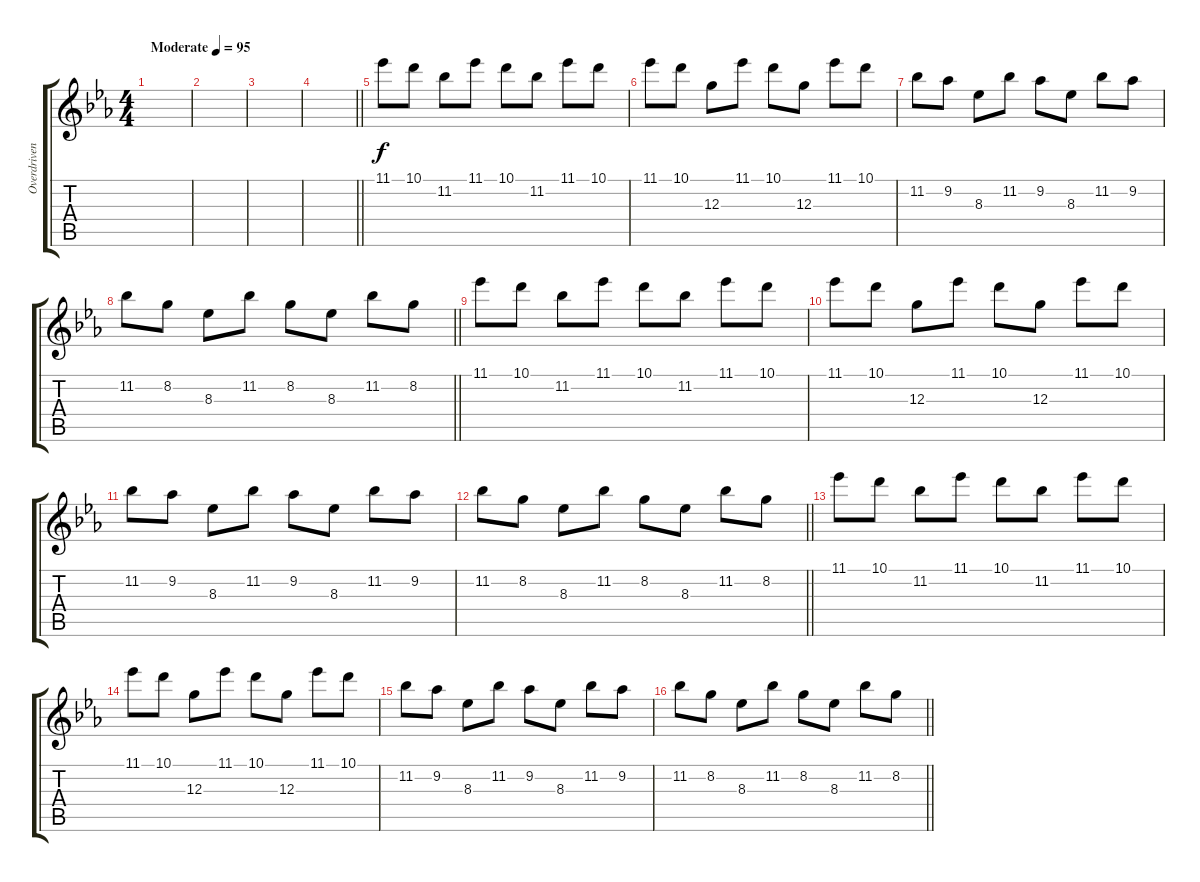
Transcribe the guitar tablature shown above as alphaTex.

\track ("Overdriven Guitar" "Overdriven") {instrument overdrivenguitar}
\staff {score tabs}
\tuning (E4 B3 G3 D3 A2 E2) {hide}
\ts (4 4)
\tempo (95 "Moderate")
\clef g2
\ks eb
|
|
|
\barLineRight lightlight
|
11.1.8 10.1.8 11.2.8 11.1.8 10.1.8 11.2.8 11.1.8 10.1.8 |
11.1.8 10.1.8 12.3.8 11.1.8 10.1.8 12.3.8 11.1.8 10.1.8 |
11.2.8 9.2.8 8.3.8 11.2.8 9.2.8 8.3.8 11.2.8 9.2.8 |
\barLineRight lightlight
11.2.8 8.2.8 8.3.8 11.2.8 8.2.8 8.3.8 11.2.8 8.2.8 |
11.1.8 10.1.8 11.2.8 11.1.8 10.1.8 11.2.8 11.1.8 10.1.8 |
11.1.8 10.1.8 12.3.8 11.1.8 10.1.8 12.3.8 11.1.8 10.1.8 |
11.2.8 9.2.8 8.3.8 11.2.8 9.2.8 8.3.8 11.2.8 9.2.8 |
\barLineRight lightlight
11.2.8 8.2.8 8.3.8 11.2.8 8.2.8 8.3.8 11.2.8 8.2.8 |
11.1.8 10.1.8 11.2.8 11.1.8 10.1.8 11.2.8 11.1.8 10.1.8 |
11.1.8 10.1.8 12.3.8 11.1.8 10.1.8 12.3.8 11.1.8 10.1.8 |
11.2.8 9.2.8 8.3.8 11.2.8 9.2.8 8.3.8 11.2.8 9.2.8 |
\barLineRight lightlight
11.2.8 8.2.8 8.3.8 11.2.8 8.2.8 8.3.8 11.2.8 8.2.8
